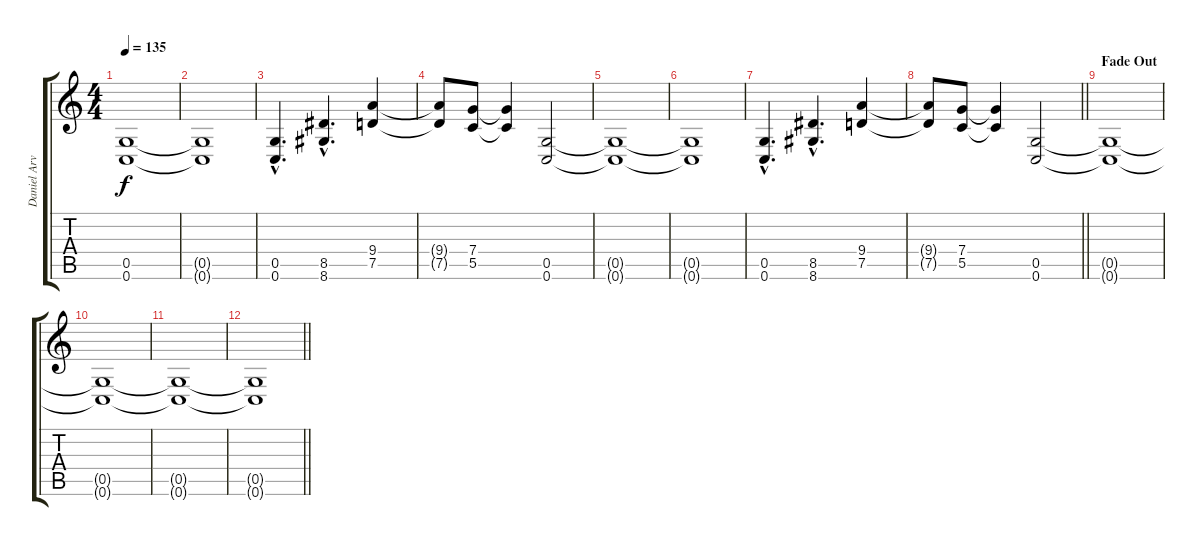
\track ("Daniel Arvidsson " "Daniel Arv") {instrument distortionguitar}
\staff {score tabs}
\tuning (D4 A3 F3 C3 G2 C2) {hide}
\ts (4 4)
\tempo 135
\clef g2
\ks c
(0.5{t} 0.6{t}).1{dy f} |
(0.5{t} 0.6{t}).1 |
(0.5{hac} 0.6{hac}).4{d} (8.5{hac} 8.6{hac}).4{d} (9.4 7.5).4 |
(9.4{t} 7.5{t}).8 (7.4 5.5).8 (7.4{t} 5.5{t}).4 (0.5 0.6).2 |
(0.5{t} 0.6{t}).1 |
(0.5{t} 0.6{t}).1 |
(0.5{hac} 0.6{hac}).4{d} (8.5{hac} 8.6{hac}).4{d} (9.4 7.5).4 |
\barLineRight lightlight
(9.4{t} 7.5{t}).8 (7.4 5.5).8 (7.4{t} 5.5{t}).4 (0.5 0.6).2 |
\section ("" "Fade Out")
(0.5{t} 0.6{t}).1 |
(0.5{t} 0.6{t}).1 |
(0.5{t} 0.6{t}).1 |
\barLineRight lightlight
(0.5{t} 0.6{t}).1
